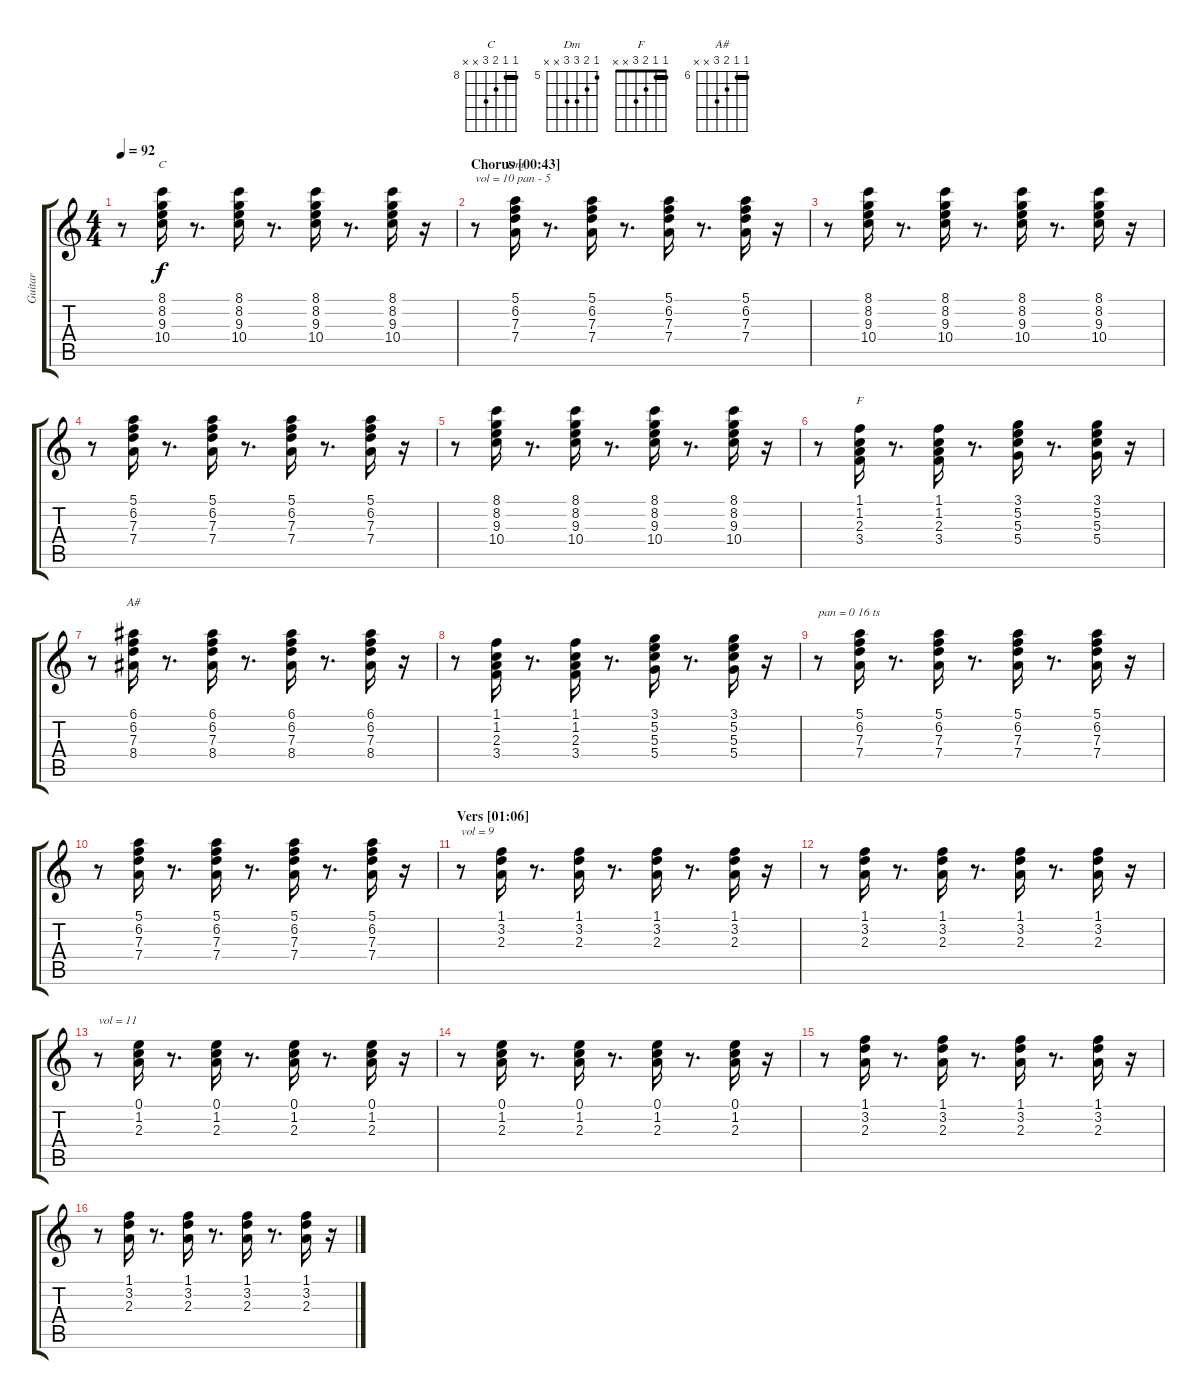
\track ("Guitar" "Guitar") {instrument electricguitarclean}
\staff {score tabs}
\tuning (E4 B3 G3 D3 A2 E2) {hide}
\chord ("C" 8 8 9 10 x x) {firstfret 8 barre 8}
\chord ("Dm" 5 6 7 7 x x) {firstfret 5}
\chord ("F" 1 1 2 3 x x) {barre 1}
\chord ("A#" 6 6 7 8 x x) {firstfret 6 barre 6}
\ts (4 4)
\tempo 92
\clef g2
\ks c
r.8{dy f} (8.1 8.2 9.3 10.4).16{ch "C"} r.8{d} (8.1 8.2 9.3 10.4).16 r.8{d} (8.1 8.2 9.3 10.4).16 r.8{d} (8.1 8.2 9.3 10.4).16 r.16 |
\section ("" "Chorus [00:43]")
r.8{txt "vol = 10 pan - 5" volume 10 balance 3} (5.1 6.2 7.3 7.4).16{ch "Dm"} r.8{d} (5.1 6.2 7.3 7.4).16 r.8{d} (5.1 6.2 7.3 7.4).16 r.8{d} (5.1 6.2 7.3 7.4).16 r.16 |
r.8 (8.1 8.2 9.3 10.4).16 r.8{d} (8.1 8.2 9.3 10.4).16 r.8{d} (8.1 8.2 9.3 10.4).16 r.8{d} (8.1 8.2 9.3 10.4).16 r.16 |
r.8 (5.1 6.2 7.3 7.4).16 r.8{d} (5.1 6.2 7.3 7.4).16 r.8{d} (5.1 6.2 7.3 7.4).16 r.8{d} (5.1 6.2 7.3 7.4).16 r.16 |
r.8 (8.1 8.2 9.3 10.4).16 r.8{d} (8.1 8.2 9.3 10.4).16 r.8{d} (8.1 8.2 9.3 10.4).16 r.8{d} (8.1 8.2 9.3 10.4).16 r.16 |
r.8 (1.1 1.2 2.3 3.4).16{ch "F"} r.8{d} (1.1 1.2 2.3 3.4).16 r.8{d} (3.1 5.2 5.3 5.4).16 r.8{d} (3.1 5.2 5.3 5.4).16 r.16 |
r.8 (6.1 6.2 7.3 8.4).16{ch "A#"} r.8{d} (6.1 6.2 7.3 8.4).16 r.8{d} (6.1 6.2 7.3 8.4).16 r.8{d} (6.1 6.2 7.3 8.4).16 r.16 |
r.8 (1.1 1.2 2.3 3.4).16 r.8{d} (1.1 1.2 2.3 3.4).16 r.8{d} (3.1 5.2 5.3 5.4).16 r.8{d} (3.1 5.2 5.3 5.4).16 r.16 |
\section ("" "")
r.8{txt "pan = 0 16 ts" balance 8} (5.1 6.2 7.3 7.4).16 r.8{d} (5.1 6.2 7.3 7.4).16 r.8{d} (5.1 6.2 7.3 7.4).16 r.8{d} (5.1 6.2 7.3 7.4).16 r.16 |
r.8 (5.1 6.2 7.3 7.4).16 r.8{d} (5.1 6.2 7.3 7.4).16 r.8{d} (5.1 6.2 7.3 7.4).16 r.8{d} (5.1 6.2 7.3 7.4).16 r.16 |
\section ("" "Vers [01:06]")
r.8{txt "vol = 9" volume 9} (1.1 3.2 2.3).16 r.8{d} (1.1 3.2 2.3).16 r.8{d} (1.1 3.2 2.3).16 r.8{d} (1.1 3.2 2.3).16 r.16 |
r.8 (1.1 3.2 2.3).16 r.8{d} (1.1 3.2 2.3).16 r.8{d} (1.1 3.2 2.3).16 r.8{d} (1.1 3.2 2.3).16 r.16 |
r.8{txt "vol = 11" volume 11} (0.1 1.2 2.3).16 r.8{d} (0.1 1.2 2.3).16 r.8{d} (0.1 1.2 2.3).16 r.8{d} (0.1 1.2 2.3).16 r.16 |
r.8 (0.1 1.2 2.3).16 r.8{d} (0.1 1.2 2.3).16 r.8{d} (0.1 1.2 2.3).16 r.8{d} (0.1 1.2 2.3).16 r.16 |
\section ("" "")
r.8 (1.1 3.2 2.3).16 r.8{d} (1.1 3.2 2.3).16 r.8{d} (1.1 3.2 2.3).16 r.8{d} (1.1 3.2 2.3).16 r.16 |
r.8 (1.1 3.2 2.3).16 r.8{d} (1.1 3.2 2.3).16 r.8{d} (1.1 3.2 2.3).16 r.8{d} (1.1 3.2 2.3).16 r.16
